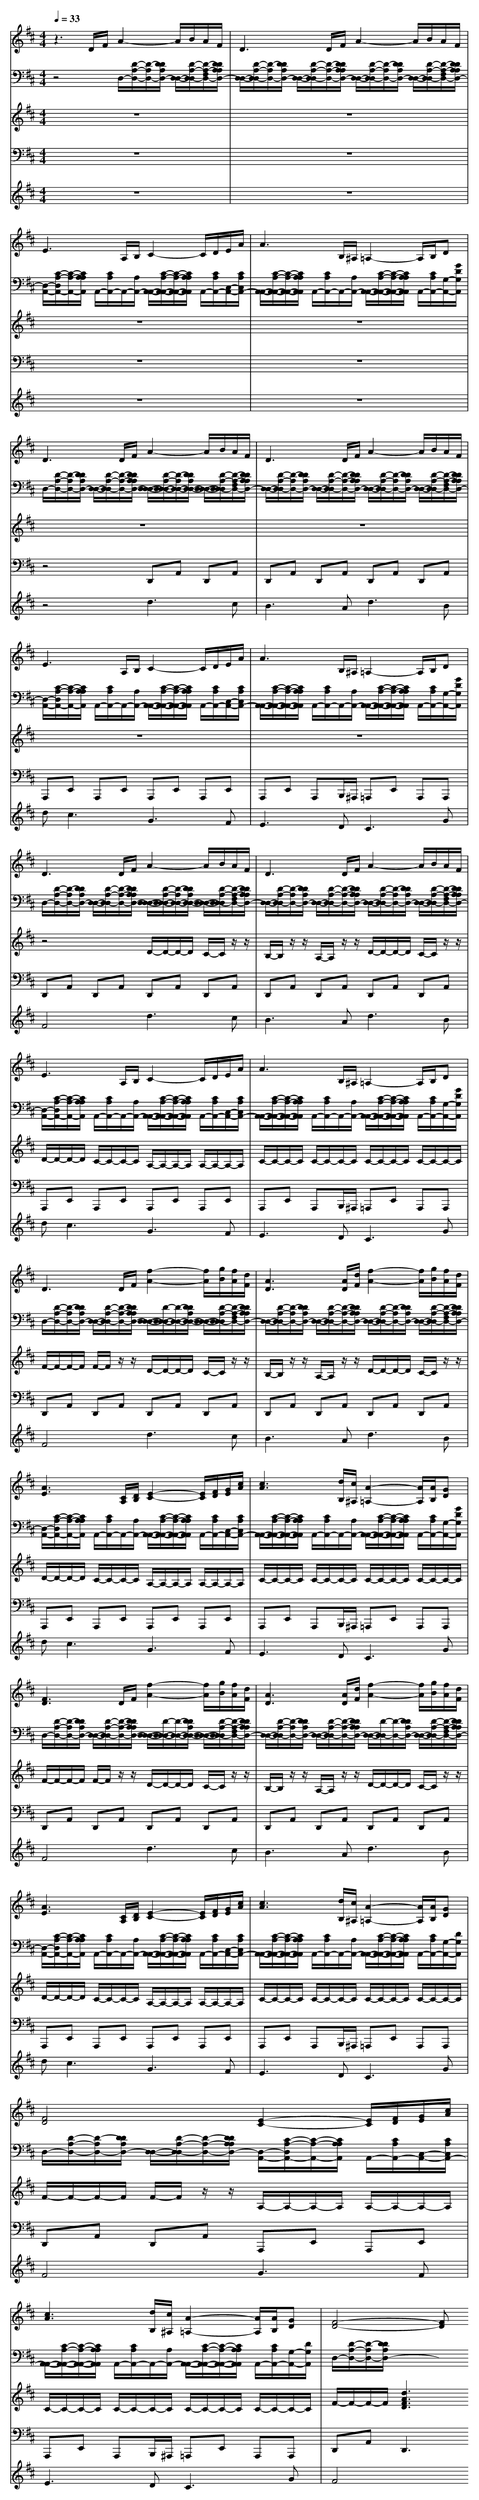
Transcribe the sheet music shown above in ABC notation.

X:1
T:
M: 4/4
L: 1/8
Q:1/4=33
K:D % 2 sharps
V:1
z3D/2F/2 A2- A/2B/2A/2F/2|D3D/2F/2 A2- A/2B/2A/2F/2|E3A,/2B,/2 C2- C/2D/2E/2A/2|A3B,/2^A,/2 =A,2- A,/2B,/2D|
D3D/2F/2 A2- A/2B/2A/2F/2|D3D/2F/2 A2- A/2B/2A/2F/2|E3A,/2B,/2 C2- C/2D/2E/2A/2|A3B,/2^A,/2 =A,2- A,/2B,/2D|
D3D/2F/2 A2- A/2B/2A/2F/2|D3D/2F/2 A2- A/2B/2A/2F/2|E3A,/2B,/2 C2- C/2D/2E/2A/2|A3B,/2^A,/2 =A,2- A,/2B,/2D|
D3D/2F/2 [f2-A2-] [f/2A/2][g/2B/2][f/2A/2][d/2F/2]|[A3D3][A/2D/2][d/2F/2] [f2-A2-] [f/2A/2][g/2B/2][f/2A/2][d/2F/2]|[A3E3][C/2A,/2][D/2B,/2] [E2-C2-] [E/2C/2][F/2D/2][G/2E/2][c/2A/2]|[c3A3][d/2B,/2][c/2^A,/2] [A2-=A,2-] [A/2A,/2][A/2B,/2][GD]|
[F3D3]D/2F/2 [f2-A2-] [f/2A/2][g/2B/2][f/2A/2][d/2F/2]|[A3D3][A/2D/2][d/2F/2] [f2-A2-] [f/2A/2][g/2B/2][f/2A/2][d/2F/2]|[A3E3][C/2A,/2][D/2B,/2] [E2-C2-] [E/2C/2][F/2D/2][G/2E/2][c/2A/2]|[c3A3][d/2B,/2][c/2^A,/2] [A2-=A,2-] [A/2A,/2][A/2B,/2][GD]|
[F4D4] [E2-C2-] [E/2C/2][F/2D/2][G/2E/2][c/2A/2]|[c3A3][d/2B,/2][c/2^A,/2] [A2-=A,2-] [A/2A,/2][A/2B,/2][GD]|[F4-D4-] [FD]
V:2
z4 D,/2-[D/2-A,/2-D,/2-][D/2-A,/2D,/2-][D/2D/2A,/2D,/2-] [D,/2-D,/2-][D/2-A,/2-D,/2-D,/2][D/2-A,/2-F,/2D,/2-][D/2D/2A,/2A,/2D,/2-]|[D,/2-D,/2-][D/2-A,/2-D,/2-D,/2][D/2-A,/2D,/2-][D/2D/2A,/2D,/2-] [D,/2-D,/2-][D/2-A,/2-D,/2-D,/2][D/2-A,/2-D,/2-][D/2D/2A,/2A,/2D,/2-] [D,/2-D,/2-][D/2-A,/2-D,/2-D,/2][D/2-A,/2D,/2-][D/2D/2A,/2D,/2-] [D,/2-D,/2-][D/2-A,/2-D,/2-D,/2][D/2-A,/2-F,/2D,/2-][D/2D/2A,/2A,/2D,/2-]|[D,/2-A,,/2-][C/2-A,/2-D,/2A,,/2-][C/2-A,/2-A,,/2-][C/2A,/2A,/2A,,/2] A,,/2-[C/2A,/2A,,/2-]A,,/2-[A,/2A,,/2-] [A,,/2-A,,/2-][C/2-A,/2-A,,/2-A,,/2-][C/2-A,/2-A,,/2-A,,/2-][C/2A,/2A,/2A,,/2A,,/2] A,,/2-[C/2A,/2A,,/2-][C,/2-A,,/2-][C/2A,/2C,/2A,,/2-]|[A,,/2-A,,/2-][C/2-A,/2-A,,/2-A,,/2-][C/2-A,/2-A,,/2-A,,/2-][C/2A,/2A,/2A,,/2A,,/2] A,,/2-[C/2A,/2A,,/2-]A,,/2-[A,/2A,,/2-] [A,,/2-A,,/2-][C/2-A,/2-A,,/2-A,,/2-][C/2-A,/2-A,,/2-A,,/2-][C/2A,/2A,/2A,,/2A,,/2] A,,/2-[C/2A,/2A,,/2-][G,/2-A,,/2-][G/2D/2G,/2A,,/2]|
D,/2-[D/2-A,/2-D,/2-][D/2-A,/2D,/2-][D/2D/2A,/2D,/2-] [D,/2-D,/2-][D/2-A,/2-D,/2-D,/2][D/2-A,/2-D,/2-][D/2D/2A,/2A,/2D,/2-] [D,/2-D,/2-D,/2-][D/2-A,/2-D,/2-D,/2-D,/2][D/2-A,/2D,/2-D,/2-][D/2D/2A,/2D,/2-D,/2-] [D,/2-D,/2-D,/2-][D/2-A,/2-D,/2-D,/2D,/2][D/2-A,/2-F,/2D,/2-][D/2D/2A,/2A,/2D,/2-]|[D,/2-D,/2-][D/2-A,/2-D,/2-D,/2][D/2-A,/2D,/2-][D/2D/2A,/2D,/2-] [D,/2-D,/2-][D/2-A,/2-D,/2-D,/2][D/2-A,/2-D,/2-][D/2D/2A,/2A,/2D,/2-] [D,/2-D,/2-][D/2-A,/2-D,/2-D,/2][D/2-A,/2D,/2-][D/2D/2A,/2D,/2-] [D,/2-D,/2-][D/2-A,/2-D,/2-D,/2][D/2-A,/2-F,/2D,/2-][D/2D/2A,/2A,/2D,/2-]|[D,/2-A,,/2-][C/2-A,/2-D,/2A,,/2-][C/2-A,/2-A,,/2-][C/2A,/2A,/2A,,/2] A,,/2-[C/2A,/2A,,/2-]A,,/2-[A,/2A,,/2-] [A,,/2-A,,/2-][C/2-A,/2-A,,/2-A,,/2-][C/2-A,/2-A,,/2-A,,/2-][C/2A,/2A,/2A,,/2A,,/2] A,,/2-[C/2A,/2A,,/2-][C,/2-A,,/2-][C/2A,/2C,/2A,,/2-]|[A,,/2-A,,/2-][C/2-A,/2-A,,/2-A,,/2-][C/2-A,/2-A,,/2-A,,/2-][C/2A,/2A,/2A,,/2A,,/2] A,,/2-[C/2A,/2A,,/2-]A,,/2-[A,/2A,,/2-] [A,,/2-A,,/2-][C/2-A,/2-A,,/2-A,,/2-][C/2-A,/2-A,,/2-A,,/2-][C/2A,/2A,/2A,,/2A,,/2] A,,/2-[C/2A,/2A,,/2-][G,/2-A,,/2-][G/2D/2G,/2A,,/2]|
D,/2-[D/2-A,/2-D,/2-][D/2-A,/2D,/2-][D/2D/2A,/2D,/2-] [D,/2-D,/2-][D/2-A,/2-D,/2-D,/2][D/2-A,/2-D,/2-][D/2D/2A,/2A,/2D,/2-] [D,/2-D,/2-D,/2-][D/2-A,/2-D,/2-D,/2-D,/2][D/2-A,/2D,/2-D,/2-][D/2D/2A,/2D,/2-D,/2-] [D,/2-D,/2-D,/2-][D/2-A,/2-D,/2-D,/2D,/2][D/2-A,/2-F,/2D,/2-][D/2D/2A,/2A,/2D,/2-]|[D,/2-D,/2-][D/2-A,/2-D,/2-D,/2][D/2-A,/2D,/2-][D/2D/2A,/2D,/2-] [D,/2-D,/2-][D/2-A,/2-D,/2-D,/2][D/2-A,/2-D,/2-][D/2D/2A,/2A,/2D,/2-] [D,/2-D,/2-][D/2-A,/2-D,/2-D,/2][D/2-A,/2D,/2-][D/2D/2A,/2D,/2-] [D,/2-D,/2-][D/2-A,/2-D,/2-D,/2][D/2-A,/2-F,/2D,/2-][D/2D/2A,/2A,/2D,/2-]|[D,/2-A,,/2-][C/2-A,/2-D,/2A,,/2-][C/2-A,/2-A,,/2-][C/2A,/2A,/2A,,/2] A,,/2-[C/2A,/2A,,/2-]A,,/2-[A,/2A,,/2-] [A,,/2-A,,/2-][C/2-A,/2-A,,/2-A,,/2-][C/2-A,/2-A,,/2-A,,/2-][C/2A,/2A,/2A,,/2A,,/2] A,,/2-[C/2A,/2A,,/2-][C,/2-A,,/2-][C/2A,/2C,/2A,,/2-]|[A,,/2-A,,/2-][C/2-A,/2-A,,/2-A,,/2-][C/2-A,/2-A,,/2-A,,/2-][C/2A,/2A,/2A,,/2A,,/2] A,,/2-[C/2A,/2A,,/2-]A,,/2-[A,/2A,,/2-] [A,,/2-A,,/2-][C/2-A,/2-A,,/2-A,,/2-][C/2-A,/2-A,,/2-A,,/2-][C/2A,/2A,/2A,,/2A,,/2] A,,/2-[C/2A,/2A,,/2-][G,/2-A,,/2-][G/2D/2G,/2A,,/2]|
D,/2-[D/2-A,/2-D,/2-][D/2-A,/2D,/2-][D/2D/2A,/2D,/2-] [D,/2-D,/2-][D/2-A,/2-D,/2-D,/2][D/2-A,/2-D,/2-][D/2D/2A,/2A,/2D,/2-] [D,/2-D,/2-D,/2-][D/2-D,/2-D,/2-D,/2][D/2-D,/2-D,/2-][D/2D/2A,/2D,/2-D,/2-] [D,/2-D,/2-D,/2-][D/2-A,/2-D,/2-D,/2D,/2][D/2-A,/2-F,/2D,/2-][D/2D/2A,/2A,/2D,/2-]|[D,/2-D,/2-][D/2-A,/2-D,/2-D,/2][D/2-A,/2D,/2-][D/2D/2A,/2D,/2-] [D,/2-D,/2-][D/2-A,/2-D,/2-D,/2][D/2-A,/2-D,/2-][D/2D/2A,/2A,/2D,/2-] [D,/2-D,/2-][D/2-A,/2-D,/2-D,/2][D/2-A,/2D,/2-][D/2D/2A,/2D,/2-] [D,/2-D,/2-][D/2-A,/2-D,/2-D,/2][D/2-A,/2-F,/2D,/2-][D/2D/2A,/2A,/2D,/2-]|[D,/2-A,,/2-][C/2-A,/2-D,/2A,,/2-][C/2-A,/2-A,,/2-][C/2A,/2A,/2A,,/2] A,,/2-[C/2A,/2A,,/2-]A,,/2-[A,/2A,,/2-] [A,,/2-A,,/2-][C/2-A,/2-A,,/2-A,,/2-][C/2-A,/2-A,,/2-A,,/2-][C/2A,/2A,/2A,,/2A,,/2] A,,/2-[C/2A,/2A,,/2-][C,/2-A,,/2-][C/2A,/2C,/2A,,/2-]|[A,,/2-A,,/2-][C/2-A,/2-A,,/2-A,,/2-][C/2-A,/2-A,,/2-A,,/2-][C/2A,/2A,/2A,,/2A,,/2] A,,/2-[C/2A,/2A,,/2-]A,,/2-[A,/2A,,/2-] [A,,/2-A,,/2-][C/2-A,/2-A,,/2-A,,/2-][C/2-A,/2-A,,/2-A,,/2-][C/2A,/2A,/2A,,/2A,,/2] A,,/2-[C/2A,/2A,,/2-][G,/2-A,,/2-][G/2D/2G,/2A,,/2]|
D,/2-[D/2-A,/2-D,/2-][D/2-A,/2D,/2-][D/2D/2A,/2D,/2-] [D,/2-D,/2-][D/2-A,/2-D,/2-D,/2][D/2-A,/2-D,/2-][D/2D/2A,/2A,/2D,/2-] [D,/2-D,/2-D,/2-][D/2-D,/2-D,/2-D,/2][D/2-D,/2-D,/2-][D/2D/2A,/2D,/2-D,/2-] [D,/2-D,/2-D,/2-][D/2-A,/2-D,/2-D,/2D,/2][D/2-A,/2-F,/2D,/2-][D/2D/2A,/2A,/2D,/2-]|[D,/2-D,/2-][D/2-A,/2-D,/2-D,/2][D/2-A,/2D,/2-][D/2D/2A,/2D,/2-] [D,/2-D,/2-][D/2-A,/2-D,/2-D,/2][D/2-A,/2-D,/2-][D/2D/2A,/2A,/2D,/2-] [D,/2-D,/2-][D/2-D,/2-D,/2][D/2-D,/2-][D/2D/2A,/2D,/2-] [D,/2-D,/2-][D/2-A,/2-D,/2-D,/2][D/2-A,/2-F,/2D,/2-][D/2D/2A,/2A,/2D,/2-]|[D,/2-A,,/2-][C/2-A,/2-D,/2A,,/2-][C/2-A,/2-A,,/2-][C/2A,/2A,/2A,,/2] A,,/2-[C/2A,/2A,,/2-]A,,/2-[A,/2A,,/2-] [A,,/2-A,,/2-][C/2-A,/2-A,,/2-A,,/2-][C/2-A,/2-A,,/2-A,,/2-][C/2A,/2A,/2A,,/2A,,/2] A,,/2-[C/2A,/2A,,/2-][C,/2-A,,/2-][C/2A,/2C,/2A,,/2-]|[A,,/2-A,,/2-][C/2-A,/2-A,,/2-A,,/2-][C/2-A,/2-A,,/2-A,,/2-][C/2A,/2A,/2A,,/2A,,/2] A,,/2-[C/2A,/2A,,/2-]A,,/2-[A,/2A,,/2-] [A,,/2-A,,/2-][C/2-A,/2-A,,/2-A,,/2-][C/2-A,/2-A,,/2-A,,/2-][C/2A,/2A,/2A,,/2A,,/2] A,,/2-[C/2A,/2A,,/2-][G,/2-A,,/2-][D/2G,/2A,,/2]|
D,/2-[D/2-A,/2-D,/2-][D/2-A,/2D,/2-][D/2D/2A,/2D,/2-] [D,/2-D,/2-][D/2-A,/2-D,/2-D,/2][D/2-A,/2-D,/2-][D/2D/2A,/2A,/2D,/2-] [D,/2-A,,/2-][C/2-A,/2-D,/2A,,/2-][C/2-A,/2-A,,/2-][C/2A,/2A,/2A,,/2] A,,/2-[C/2A,/2A,,/2-][C,/2-A,,/2-][C/2A,/2C,/2A,,/2-]|[A,,/2-A,,/2-][C/2-A,/2-A,,/2-A,,/2-][C/2-A,/2-A,,/2-A,,/2-][C/2A,/2A,/2A,,/2A,,/2] A,,/2-[C/2A,/2A,,/2-]A,,/2-[A,/2A,,/2-] [A,,/2-A,,/2-][C/2-A,/2-A,,/2-A,,/2-][C/2-A,/2-A,,/2-A,,/2-][C/2A,/2A,/2A,,/2A,,/2] A,,/2-[C/2A,/2A,,/2-][G,/2-A,,/2-][D/2G,/2A,,/2]|D,/2-[D/2-A,/2-D,/2-][D/2-A,/2D,/2-][D/2D/2A,/2D,/2-]
V:3
z8|z8|z8|z8|
z8|z8|z8|z8|
z4 D/2-D/2-D/2-D/2 C/2-C/2z/2z/2|B,/2-B,/2z/2z/2 A,/2-A,/2z/2z/2 D/2-D/2-D/2-D/2 C/2-C/2z/2z/2|D/2-D/2-D/2-D/2 C/2-C/2-C/2-C/2 A,/2-A,/2-A,/2-A,/2 A,/2-A,/2-A,/2-A,/2|C/2-C/2-C/2-C/2 C/2-C/2-C/2-C/2 C/2-C/2-C/2-C/2 C/2-C/2-C/2-C/2|
F/2-F/2-F/2-F/2 F/2-F/2z/2z/2 D/2-D/2-D/2-D/2 C/2-C/2z/2z/2|B,/2-B,/2z/2z/2 A,/2-A,/2z/2z/2 D/2-D/2-D/2-D/2 C/2-C/2z/2z/2|D/2-D/2-D/2-D/2 C/2-C/2-C/2-C/2 A,/2-A,/2-A,/2-A,/2 A,/2-A,/2-A,/2-A,/2|C/2-C/2-C/2-C/2 C/2-C/2-C/2-C/2 C/2-C/2-C/2-C/2 C/2-C/2-C/2-C/2|
F/2-F/2-F/2-F/2 F/2-F/2z/2z/2 D/2-D/2-D/2-D/2 C/2-C/2z/2z/2|B,/2-B,/2z/2z/2 A,/2-A,/2z/2z/2 D/2-D/2-D/2-D/2 C/2-C/2z/2z/2|D/2-D/2-D/2-D/2 C/2-C/2-C/2-C/2 A,/2-A,/2-A,/2-A,/2 A,/2-A,/2-A,/2-A,/2|C/2-C/2-C/2-C/2 C/2-C/2-C/2-C/2 C/2-C/2-C/2-C/2 C/2-C/2-C/2-C/2|
F/2-F/2-F/2-F/2 F/2-F/2z/2z/2 A,/2-A,/2-A,/2-A,/2 A,/2-A,/2-A,/2-A,/2|C/2-C/2-C/2-C/2 C/2-C/2-C/2-C/2 C/2-C/2-C/2-C/2 C/2-C/2-C/2-C/2|F/2-F/2-F/2-F/2 [d3A3F3D3]
V:4
z8|z8|z8|z8|
z4 D,,A,, D,,A,,|D,,A,, D,,A,, D,,A,, D,,A,,|A,,,E,, A,,,E,, A,,,E,, A,,,E,,|A,,,E,, A,,,B,,,/2^A,,,/2 =A,,,E,, A,,,A,,,|
D,,A,, D,,A,, D,,A,, D,,A,,|D,,A,, D,,A,, D,,A,, D,,A,,|A,,,E,, A,,,E,, A,,,E,, A,,,E,,|A,,,E,, A,,,B,,,/2^A,,,/2 =A,,,E,, A,,,A,,,|
D,,A,, D,,A,, D,,A,, D,,A,,|D,,A,, D,,A,, D,,A,, D,,A,,|A,,,E,, A,,,E,, A,,,E,, A,,,E,,|A,,,E,, A,,,B,,,/2^A,,,/2 =A,,,E,, A,,,A,,,|
D,,A,, D,,A,, D,,A,, D,,A,,|D,,A,, D,,A,, D,,A,, D,,A,,|A,,,E,, A,,,E,, A,,,E,, A,,,E,,|A,,,E,, A,,,B,,,/2^A,,,/2 =A,,,E,, A,,,A,,,|
D,,A,, D,,A,, A,,,E,, A,,,E,,|A,,,E,, A,,,B,,,/2^A,,,/2 =A,,,E,, A,,,A,,,|D,,A,,2<D,,2
V:5
z8|z8|z8|z8|
z4 d3c|B3A2<d2B|d2<c2 G3F|E3D2<C2G|
F4 d3c|B3A2<d2B|d2<c2 G3F|E3D2<C2G|
F4 d3c|B3A2<d2B|d2<c2 G3F|E3D2<C2G|
F4 d3c|B3A2<d2B|d2<c2 G3F|E3D2<C2G|
F4 G3F|E3D2<C2G|F4
